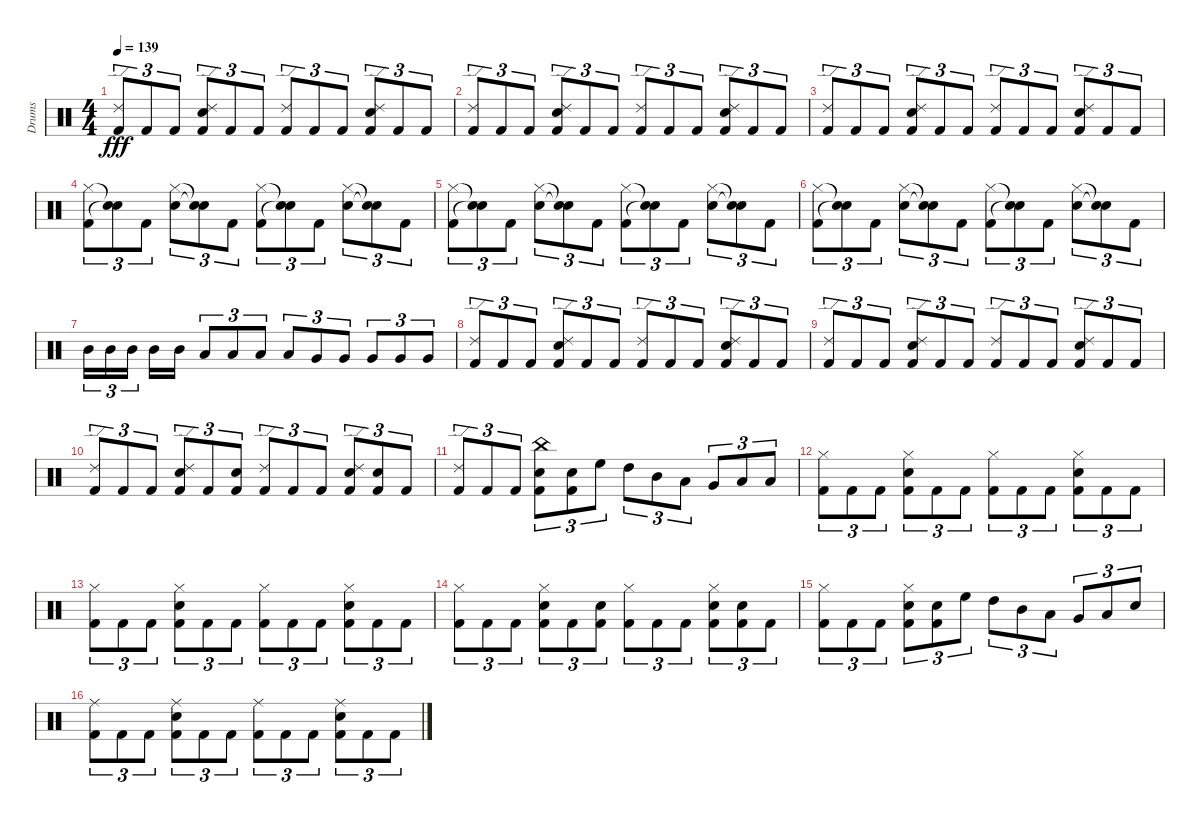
\track ("Drums" "Drums") {instrument percussion}
\staff {score}
\articulation defaults
\ts (4 4)
\tempo 139
\clef neutral
\ks c
("Ride (edge) 2" "Kick (hit) 2").8{tu (3 2) dy fff} "Kick (hit) 2".8{tu (3 2)} "Kick (hit) 2".8{tu (3 2)} ("Ride (edge) 2" "Snare (hit) 2" "Kick (hit) 2").8{tu (3 2)} "Kick (hit) 2".8{tu (3 2)} "Kick (hit) 2".8{tu (3 2)} ("Ride (edge) 2" "Kick (hit) 2").8{tu (3 2)} "Kick (hit) 2".8{tu (3 2)} "Kick (hit) 2".8{tu (3 2)} ("Ride (edge) 2" "Snare (hit) 2" "Kick (hit) 2").8{tu (3 2)} "Kick (hit) 2".8{tu (3 2)} "Kick (hit) 2".8{tu (3 2)} |
("Ride (edge) 2" "Kick (hit) 2").8{tu (3 2)} "Kick (hit) 2".8{tu (3 2)} "Kick (hit) 2".8{tu (3 2)} ("Ride (edge) 2" "Snare (hit) 2" "Kick (hit) 2").8{tu (3 2)} "Kick (hit) 2".8{tu (3 2)} "Kick (hit) 2".8{tu (3 2)} ("Ride (edge) 2" "Kick (hit) 2").8{tu (3 2)} "Kick (hit) 2".8{tu (3 2)} "Kick (hit) 2".8{tu (3 2)} ("Ride (edge) 2" "Snare (hit) 2" "Kick (hit) 2").8{tu (3 2)} "Kick (hit) 2".8{tu (3 2)} "Kick (hit) 2".8{tu (3 2)} |
("Ride (edge) 2" "Kick (hit) 2").8{tu (3 2)} "Kick (hit) 2".8{tu (3 2)} "Kick (hit) 2".8{tu (3 2)} ("Ride (edge) 2" "Snare (hit) 2" "Kick (hit) 2").8{tu (3 2)} "Kick (hit) 2".8{tu (3 2)} "Kick (hit) 2".8{tu (3 2)} ("Ride (edge) 2" "Kick (hit) 2").8{tu (3 2)} "Kick (hit) 2".8{tu (3 2)} "Kick (hit) 2".8{tu (3 2)} ("Ride (edge) 2" "Snare (hit) 2" "Kick (hit) 2").8{tu (3 2)} "Kick (hit) 2".8{tu (3 2)} "Kick (hit) 2".8{tu (3 2)} |
("Hi-Hat (closed)" "Kick (hit) 2").8{tu (3 2)} ("Snare (hit)"{t} "Snare (hit)"{t}).8{tu (3 2)} "Kick (hit) 2".8{tu (3 2)} ("Hi-Hat (closed)" "Snare (hit) 2").8{tu (3 2)} ("Snare (hit)"{t} "Snare (hit)"{t}).8{tu (3 2)} "Kick (hit) 2".8{tu (3 2)} ("Hi-Hat (closed)" "Kick (hit) 2").8{tu (3 2)} ("Snare (hit)"{t} "Snare (hit)"{t}).8{tu (3 2)} "Kick (hit) 2".8{tu (3 2)} ("Hi-Hat (closed)" "Snare (hit) 2").8{tu (3 2)} ("Snare (hit)"{t} "Snare (hit)"{t}).8{tu (3 2)} "Kick (hit) 2".8{tu (3 2)} |
("Hi-Hat (closed)" "Kick (hit) 2").8{tu (3 2)} ("Snare (hit)"{t} "Snare (hit)"{t}).8{tu (3 2)} "Kick (hit) 2".8{tu (3 2)} ("Hi-Hat (closed)" "Snare (hit) 2").8{tu (3 2)} ("Snare (hit)"{t} "Snare (hit)"{t}).8{tu (3 2)} "Kick (hit) 2".8{tu (3 2)} ("Hi-Hat (closed)" "Kick (hit) 2").8{tu (3 2)} ("Snare (hit)"{t} "Snare (hit)"{t}).8{tu (3 2)} "Kick (hit) 2".8{tu (3 2)} ("Hi-Hat (closed)" "Snare (hit) 2").8{tu (3 2)} ("Snare (hit)"{t} "Snare (hit)"{t}).8{tu (3 2)} "Kick (hit) 2".8{tu (3 2)} |
("Hi-Hat (closed)" "Kick (hit) 2").8{tu (3 2)} ("Snare (hit)"{t} "Snare (hit)"{t}).8{tu (3 2)} "Kick (hit) 2".8{tu (3 2)} ("Hi-Hat (closed)" "Snare (hit) 2").8{tu (3 2)} ("Snare (hit)"{t} "Snare (hit)"{t}).8{tu (3 2)} "Kick (hit) 2".8{tu (3 2)} ("Hi-Hat (closed)" "Kick (hit) 2").8{tu (3 2)} ("Snare (hit)"{t} "Snare (hit)"{t}).8{tu (3 2)} "Kick (hit) 2".8{tu (3 2)} ("Hi-Hat (closed)" "Snare (hit) 2").8{tu (3 2)} ("Snare (hit)"{t} "Snare (hit)"{t}).8{tu (3 2)} "Kick (hit) 2".8{tu (3 2)} |
"Mid Tom (hit)".16{tu (3 2)} "Mid Tom (hit)".16{tu (3 2)} "Mid Tom (hit)".16{tu (3 2)} "Mid Tom (hit)".16 "Mid Tom (hit)".16 "Low Tom (hit)".8{tu (3 2)} "Low Tom (hit)".8{tu (3 2)} "Low Tom (hit)".8{tu (3 2)} "Low Tom (hit)".8{tu (3 2)} "Very Low Tom (hit)".8{tu (3 2)} "Very Low Tom (hit)".8{tu (3 2)} "Very Low Tom (hit)".8{tu (3 2)} "Very Low Tom (hit)".8{tu (3 2)} "Very Low Tom (hit)".8{tu (3 2)} |
("Ride (edge) 2" "Kick (hit) 2").8{tu (3 2)} "Kick (hit) 2".8{tu (3 2)} "Kick (hit) 2".8{tu (3 2)} ("Ride (edge) 2" "Snare (hit) 2" "Kick (hit) 2").8{tu (3 2)} "Kick (hit) 2".8{tu (3 2)} "Kick (hit) 2".8{tu (3 2)} ("Ride (edge) 2" "Kick (hit) 2").8{tu (3 2)} "Kick (hit) 2".8{tu (3 2)} "Kick (hit) 2".8{tu (3 2)} ("Ride (edge) 2" "Snare (hit) 2" "Kick (hit) 2").8{tu (3 2)} "Kick (hit) 2".8{tu (3 2)} "Kick (hit) 2".8{tu (3 2)} |
("Ride (edge) 2" "Kick (hit) 2").8{tu (3 2)} "Kick (hit) 2".8{tu (3 2)} "Kick (hit) 2".8{tu (3 2)} ("Ride (edge) 2" "Snare (hit) 2" "Kick (hit) 2").8{tu (3 2)} "Kick (hit) 2".8{tu (3 2)} "Kick (hit) 2".8{tu (3 2)} ("Ride (edge) 2" "Kick (hit) 2").8{tu (3 2)} "Kick (hit) 2".8{tu (3 2)} "Kick (hit) 2".8{tu (3 2)} ("Ride (edge) 2" "Snare (hit) 2" "Kick (hit) 2").8{tu (3 2)} "Kick (hit) 2".8{tu (3 2)} "Kick (hit) 2".8{tu (3 2)} |
("Ride (edge) 2" "Kick (hit) 2").8{tu (3 2)} "Kick (hit) 2".8{tu (3 2)} "Kick (hit) 2".8{tu (3 2)} ("Ride (edge) 2" "Snare (hit) 2" "Kick (hit) 2").8{tu (3 2)} "Kick (hit) 2".8{tu (3 2)} ("Snare (hit) 2" "Kick (hit) 2").8{tu (3 2)} ("Ride (edge) 2" "Kick (hit) 2").8{tu (3 2)} "Kick (hit) 2".8{tu (3 2)} "Kick (hit) 2".8{tu (3 2)} ("Ride (edge) 2" "Snare (hit) 2" "Kick (hit) 2").8{tu (3 2)} ("Snare (hit) 2" "Kick (hit) 2").8{tu (3 2)} "Kick (hit) 2".8{tu (3 2)} |
("Ride (edge) 2" "Kick (hit) 2").8{tu (3 2)} "Kick (hit) 2".8{tu (3 2)} "Kick (hit) 2".8{tu (3 2)} ("China (hit)" "Snare (hit) 2" "Kick (hit) 2").8{tu (3 2)} ("Snare (hit) 2" "Kick (hit) 2").8{tu (3 2)} "High Floor Tom (hit)".8{tu (3 2)} "High Tom (hit)".8{tu (3 2)} "Mid Tom (hit)".8{tu (3 2)} "Low Tom (hit)".8{tu (3 2)} "Very Low Tom (hit)".8{tu (3 2)} "Low Floor Tom (hit)".8{tu (3 2)} "Low Floor Tom (hit)".8{tu (3 2)} |
("Hi-Hat (closed)" "Kick (hit) 2").8{tu (3 2)} "Kick (hit) 2".8{tu (3 2)} "Kick (hit) 2".8{tu (3 2)} ("Hi-Hat (closed)" "Snare (hit) 2" "Kick (hit) 2").8{tu (3 2)} "Kick (hit) 2".8{tu (3 2)} "Kick (hit) 2".8{tu (3 2)} ("Hi-Hat (closed)" "Kick (hit) 2").8{tu (3 2)} "Kick (hit) 2".8{tu (3 2)} "Kick (hit) 2".8{tu (3 2)} ("Hi-Hat (closed)" "Snare (hit) 2" "Kick (hit) 2").8{tu (3 2)} "Kick (hit) 2".8{tu (3 2)} "Kick (hit) 2".8{tu (3 2)} |
("Hi-Hat (closed)" "Kick (hit) 2").8{tu (3 2)} "Kick (hit) 2".8{tu (3 2)} "Kick (hit) 2".8{tu (3 2)} ("Hi-Hat (closed)" "Snare (hit) 2" "Kick (hit) 2").8{tu (3 2)} "Kick (hit) 2".8{tu (3 2)} "Kick (hit) 2".8{tu (3 2)} ("Hi-Hat (closed)" "Kick (hit) 2").8{tu (3 2)} "Kick (hit) 2".8{tu (3 2)} "Kick (hit) 2".8{tu (3 2)} ("Hi-Hat (closed)" "Snare (hit) 2" "Kick (hit) 2").8{tu (3 2)} "Kick (hit) 2".8{tu (3 2)} "Kick (hit) 2".8{tu (3 2)} |
("Hi-Hat (closed)" "Kick (hit) 2").8{tu (3 2)} "Kick (hit) 2".8{tu (3 2)} "Kick (hit) 2".8{tu (3 2)} ("Hi-Hat (closed)" "Snare (hit) 2" "Kick (hit) 2").8{tu (3 2)} "Kick (hit) 2".8{tu (3 2)} ("Snare (hit) 2" "Kick (hit) 2").8{tu (3 2)} ("Hi-Hat (closed)" "Kick (hit) 2").8{tu (3 2)} "Kick (hit) 2".8{tu (3 2)} "Kick (hit) 2".8{tu (3 2)} ("Hi-Hat (closed)" "Snare (hit) 2" "Kick (hit) 2").8{tu (3 2)} ("Snare (hit) 2" "Kick (hit) 2").8{tu (3 2)} "Kick (hit) 2".8{tu (3 2)} |
("Hi-Hat (closed)" "Kick (hit) 2").8{tu (3 2)} "Kick (hit) 2".8{tu (3 2)} "Kick (hit) 2".8{tu (3 2)} ("Hi-Hat (closed)" "Snare (hit) 2" "Kick (hit) 2").8{tu (3 2)} ("Snare (hit) 2" "Kick (hit) 2").8{tu (3 2)} "High Floor Tom (hit)".8{tu (3 2)} "High Tom (hit)".8{tu (3 2)} "Mid Tom (hit)".8{tu (3 2)} "Low Tom (hit)".8{tu (3 2)} "Very Low Tom (hit)".8{tu (3 2)} "Low Floor Tom (hit)".8{tu (3 2)} "Snare (hit) 2".8{tu (3 2)} |
("Ride (middle)" "Kick (hit) 2").8{tu (3 2)} "Kick (hit) 2".8{tu (3 2)} "Kick (hit) 2".8{tu (3 2)} ("Ride (middle)" "Snare (hit) 2" "Kick (hit) 2").8{tu (3 2)} "Kick (hit) 2".8{tu (3 2)} "Kick (hit) 2".8{tu (3 2)} ("Ride (middle)" "Kick (hit) 2").8{tu (3 2)} "Kick (hit) 2".8{tu (3 2)} "Kick (hit) 2".8{tu (3 2)} ("Ride (middle)" "Snare (hit) 2" "Kick (hit) 2").8{tu (3 2)} "Kick (hit) 2".8{tu (3 2)} "Kick (hit) 2".8{tu (3 2)}
